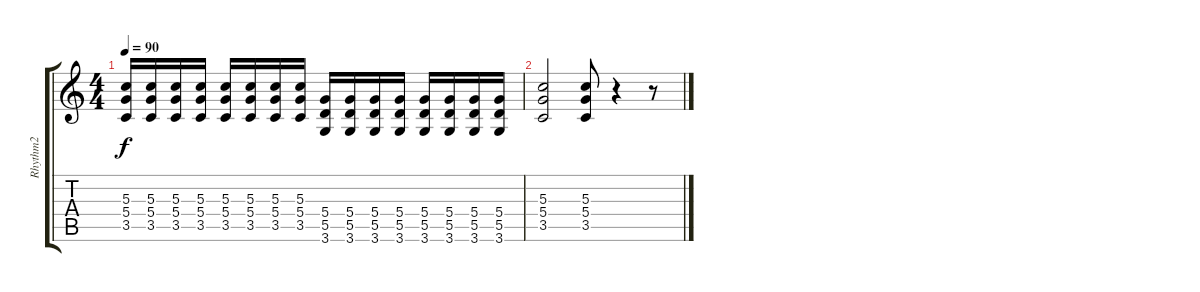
\track ("Rhythm2" "Rhythm2") {instrument distortionguitar}
\staff {score tabs}
\tuning (E4 B3 G3 D3 A2 E2) {hide}
\ts (4 4)
\tempo 90
\clef g2
\ks c
(5.3 5.4 3.5).16{dy f} (5.3 5.4 3.5).16 (5.3 5.4 3.5).16 (5.3 5.4 3.5).16 (5.3 5.4 3.5).16 (5.3 5.4 3.5).16 (5.3 5.4 3.5).16 (5.3 5.4 3.5).16 (5.4 5.5 3.6).16 (5.4 5.5 3.6).16 (5.4 5.5 3.6).16 (5.4 5.5 3.6).16 (5.4 5.5 3.6).16 (5.4 5.5 3.6).16 (5.4 5.5 3.6).16 (5.4 5.5 3.6).16 |
(5.3 5.4 3.5).2 (5.3 5.4 3.5).8 r.4 r.8
